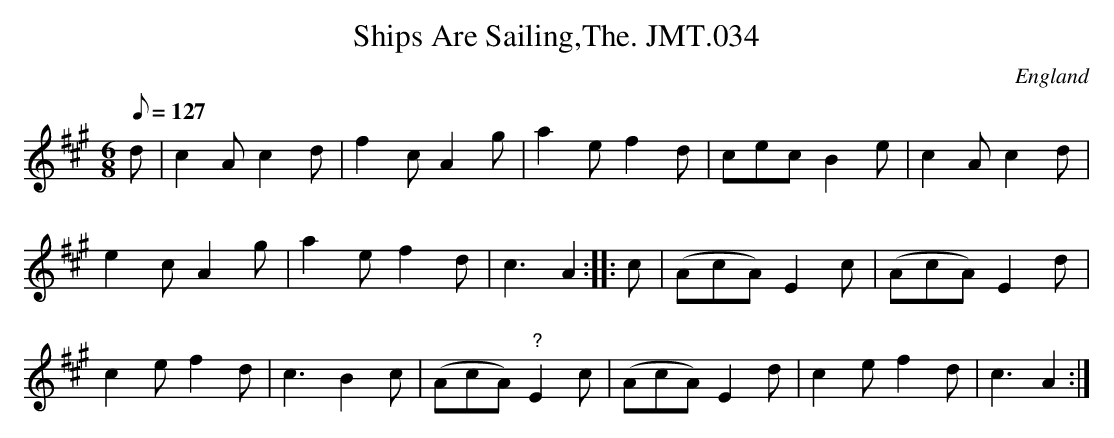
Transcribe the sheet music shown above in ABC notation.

X:1
T:Ships Are Sailing,The. JMT.034
M:6/8
L:1/8
Q:127
O:England
K:A
d|c2Ac2d|f2cA2g|a2ef2d|cecB2e|c2Ac2d|!e2cA2g|a2ef2d|c3A2:|
|:c|(AcA)E2c|(AcA)E2d|!c2ef2d|c3B2c|(AcA)"?"E2c|(AcA)E2d|c2ef2d|c3A2:|]
